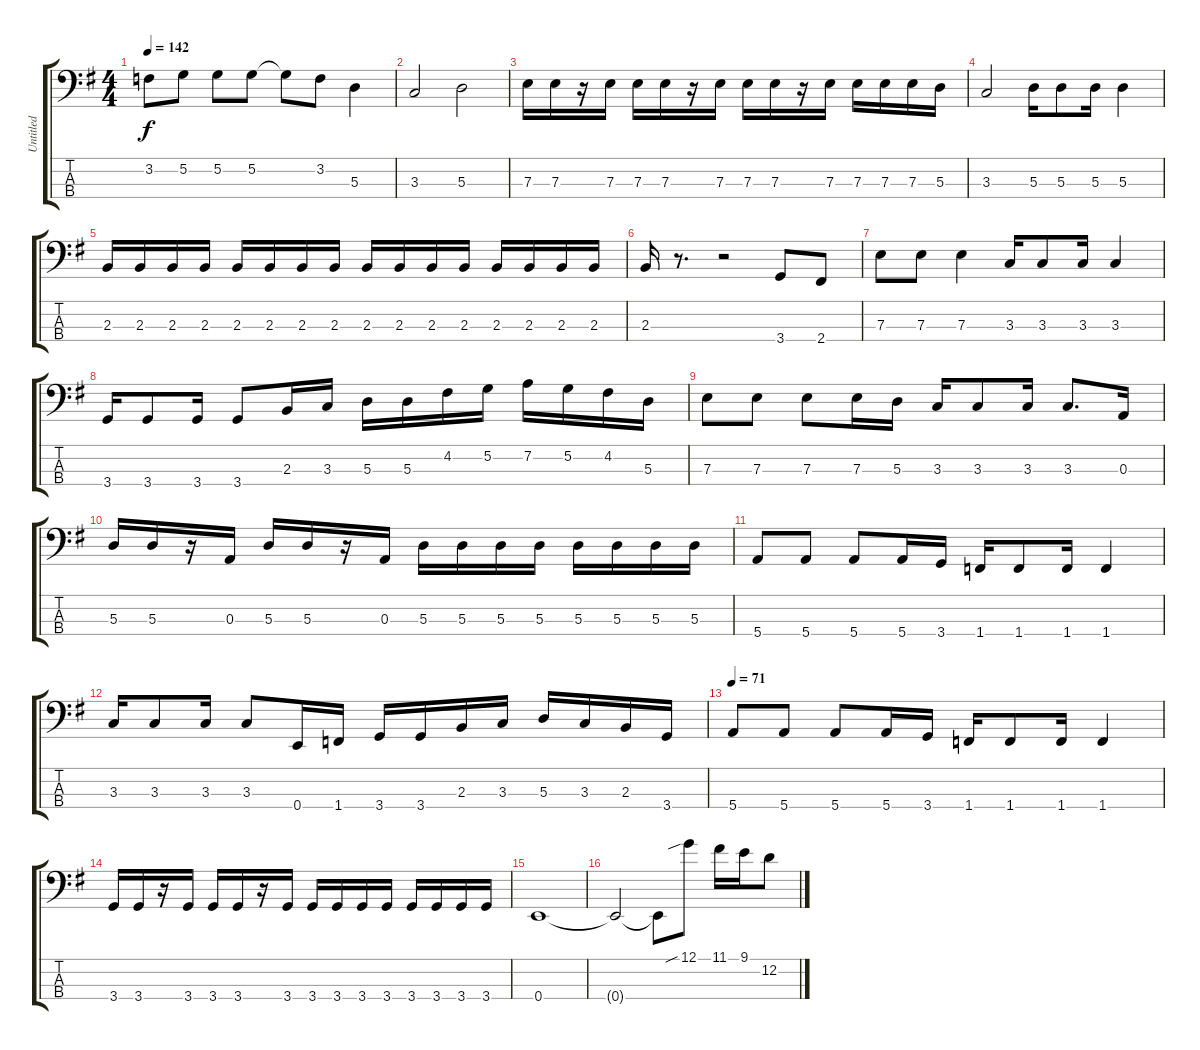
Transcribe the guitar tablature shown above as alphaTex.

\track ("Untitled" "Untitled") {instrument electricbassfinger}
\staff {score tabs}
\tuning (G2 D2 A1 E1) {hide}
\ts (4 4)
\tempo 142
\clef f4
\ks g
3.2.8{dy f} 5.2.8 5.2.8 5.2.8 5.2{t}.8 3.2.8 5.3.4 |
3.3.2 5.3.2 |
7.3.16 7.3.16 r.16 7.3.16 7.3.16 7.3.16 r.16 7.3.16 7.3.16 7.3.16 r.16 7.3.16 7.3.16 7.3.16 7.3.16 5.3.16 |
3.3.2 5.3.16 5.3.8 5.3.16 5.3.4 |
2.3.16 2.3.16 2.3.16 2.3.16 2.3.16 2.3.16 2.3.16 2.3.16 2.3.16 2.3.16 2.3.16 2.3.16 2.3.16 2.3.16 2.3.16 2.3.16 |
2.3.16 r.8{d} r.2 3.4.8 2.4.8 |
7.3.8 7.3.8 7.3.4 3.3.16 3.3.8 3.3.16 3.3.4 |
3.4.16 3.4.8 3.4.16 3.4.8 2.3.16 3.3.16 5.3.16 5.3.16 4.2.16 5.2.16 7.2.16 5.2.16 4.2.16 5.3.16 |
7.3.8 7.3.8 7.3.8 7.3.16 5.3.16 3.3.16 3.3.8 3.3.16 3.3.8{d} 0.3.16 |
5.3.16 5.3.16 r.16 0.3.16 5.3.16 5.3.16 r.16 0.3.16 5.3.16 5.3.16 5.3.16 5.3.16 5.3.16 5.3.16 5.3.16 5.3.16 |
5.4.8 5.4.8 5.4.8 5.4.16 3.4.16 1.4.16 1.4.8 1.4.16 1.4.4 |
3.3.16 3.3.8 3.3.16 3.3.8 0.4.16 1.4.16 3.4.16 3.4.16 2.3.16 3.3.16 5.3.16 3.3.16 2.3.16 3.4.16 |
\tempo 71
5.4.8 5.4.8 5.4.8 5.4.16 3.4.16 1.4.16 1.4.8 1.4.16 1.4.4 |
3.4.16 3.4.16 r.16 3.4.16 3.4.16 3.4.16 r.16 3.4.16 3.4.16 3.4.16 3.4.16 3.4.16 3.4.16 3.4.16 3.4.16 3.4.16 |
0.4.1 |
0.4{t}.2 0.4{t}.8 12.1{sib}.8 11.1.16 9.1.16 12.2.8
